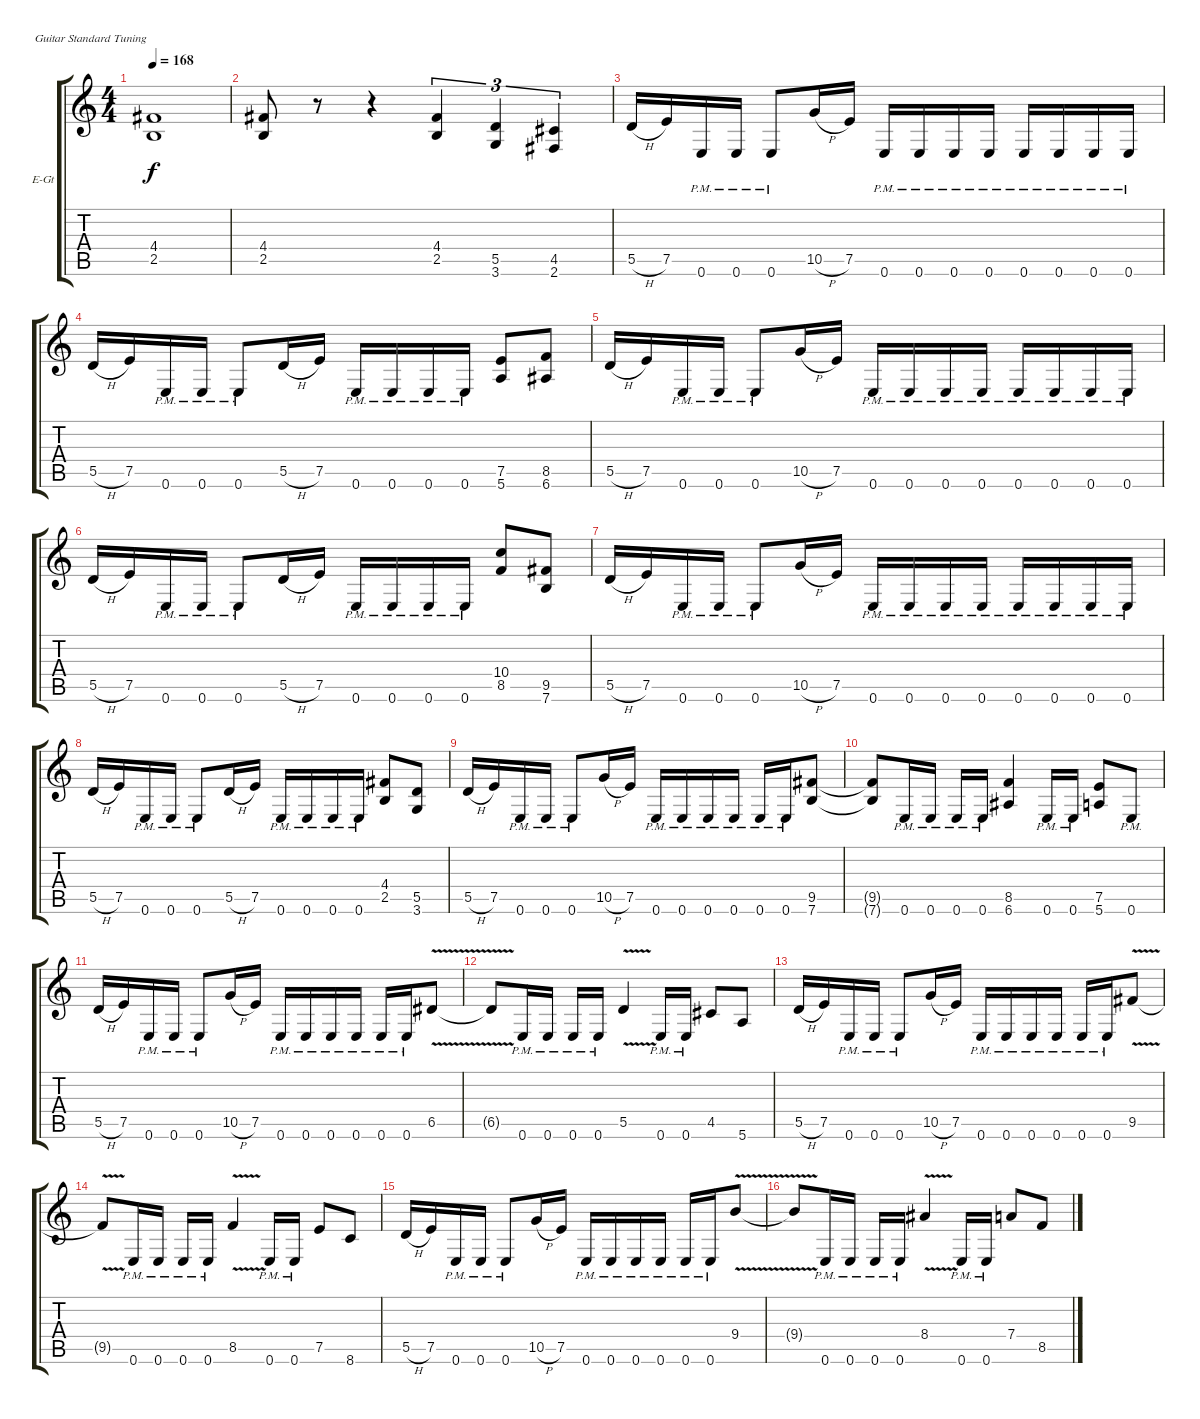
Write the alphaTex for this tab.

\bracketExtendMode groupsimilarinstruments
\firstSystemTrackNameOrientation horizontal
\otherSystemsTrackNameOrientation horizontal
\track ("D. Mustaine" "E-Gt") {instrument distortionguitar}
\staff {score tabs}
\tuning (E4 B3 G3 D3 A2 E2)
\ts (4 4)
\tempo 168
\clef g2
\ks c
(4.4 2.5).1{dy f} |
(4.4 2.5).8 r.8 r.4 (4.4 2.5).4{tu (3 2)} (5.5 3.6).4{tu (3 2)} (4.5 2.6).4{tu (3 2)} |
5.5{h}.16 7.5.16 0.6{pm}.16 0.6{pm}.16 0.6{pm}.8 10.5{h}.16 7.5.16 0.6{pm}.16 0.6{pm}.16 0.6{pm}.16 0.6{pm}.16 0.6{pm}.16 0.6{pm}.16 0.6{pm}.16 0.6{pm}.16 |
5.5{h}.16 7.5.16 0.6{pm}.16 0.6{pm}.16 0.6{pm}.8 5.5{h}.16 7.5.16 0.6{pm}.16 0.6{pm}.16 0.6{pm}.16 0.6{pm}.16 (7.5 5.6).8 (8.5 6.6).8 |
5.5{h}.16 7.5.16 0.6{pm}.16 0.6{pm}.16 0.6{pm}.8 10.5{h}.16 7.5.16 0.6{pm}.16 0.6{pm}.16 0.6{pm}.16 0.6{pm}.16 0.6{pm}.16 0.6{pm}.16 0.6{pm}.16 0.6{pm}.16 |
5.5{h}.16 7.5.16 0.6{pm}.16 0.6{pm}.16 0.6{pm}.8 5.5{h}.16 7.5.16 0.6{pm}.16 0.6{pm}.16 0.6{pm}.16 0.6{pm}.16 (10.4 8.5).8 (9.5 7.6).8 |
5.5{h}.16 7.5.16 0.6{pm}.16 0.6{pm}.16 0.6{pm}.8 10.5{h}.16 7.5.16 0.6{pm}.16 0.6{pm}.16 0.6{pm}.16 0.6{pm}.16 0.6{pm}.16 0.6{pm}.16 0.6{pm}.16 0.6{pm}.16 |
5.5{h}.16 7.5.16 0.6{pm}.16 0.6{pm}.16 0.6{pm}.8 5.5{h}.16 7.5.16 0.6{pm}.16 0.6{pm}.16 0.6{pm}.16 0.6{pm}.16 (4.4 2.5).8 (5.5 3.6).8 |
5.5{h}.16 7.5.16 0.6{pm}.16 0.6{pm}.16 0.6{pm}.8 10.5{h}.16 7.5.16 0.6{pm}.16 0.6{pm}.16 0.6{pm}.16 0.6{pm}.16 0.6{pm}.16 0.6{pm}.16 (9.5 7.6).8 |
(9.5{t} 7.6{t}).8 0.6{pm}.16 0.6{pm}.16 0.6{pm}.16 0.6{pm}.16 (8.5 6.6).4 0.6{pm}.16 0.6{pm}.16 (7.5 5.6).8 0.6{pm}.8 |
5.5{h}.16 7.5.16 0.6{pm}.16 0.6{pm}.16 0.6{pm}.8 10.5{h}.16 7.5.16 0.6{pm}.16 0.6{pm}.16 0.6{pm}.16 0.6{pm}.16 0.6{pm}.16 0.6{pm}.16 6.5{v}.8 |
6.5{v t}.8 0.6{pm}.16 0.6{pm}.16 0.6{pm}.16 0.6{pm}.16 5.5{v}.4 0.6{pm}.16 0.6{pm}.16 4.5.8 5.6.8 |
5.5{h}.16 7.5.16 0.6{pm}.16 0.6{pm}.16 0.6{pm}.8 10.5{h}.16 7.5.16 0.6{pm}.16 0.6{pm}.16 0.6{pm}.16 0.6{pm}.16 0.6{pm}.16 0.6{pm}.16 9.5{v}.8 |
9.5{v t}.8 0.6{pm}.16 0.6{pm}.16 0.6{pm}.16 0.6{pm}.16 8.5{v}.4 0.6{pm}.16 0.6{pm}.16 7.5.8 8.6.8 |
5.5{h}.16 7.5.16 0.6{pm}.16 0.6{pm}.16 0.6{pm}.8 10.5{h}.16 7.5.16 0.6{pm}.16 0.6{pm}.16 0.6{pm}.16 0.6{pm}.16 0.6{pm}.16 0.6{pm}.16 9.4{v}.8 |
9.4{v t}.8 0.6{pm}.16 0.6{pm}.16 0.6{pm}.16 0.6{pm}.16 8.4{v}.4 0.6{pm}.16 0.6{pm}.16 7.4.8 8.5.8
